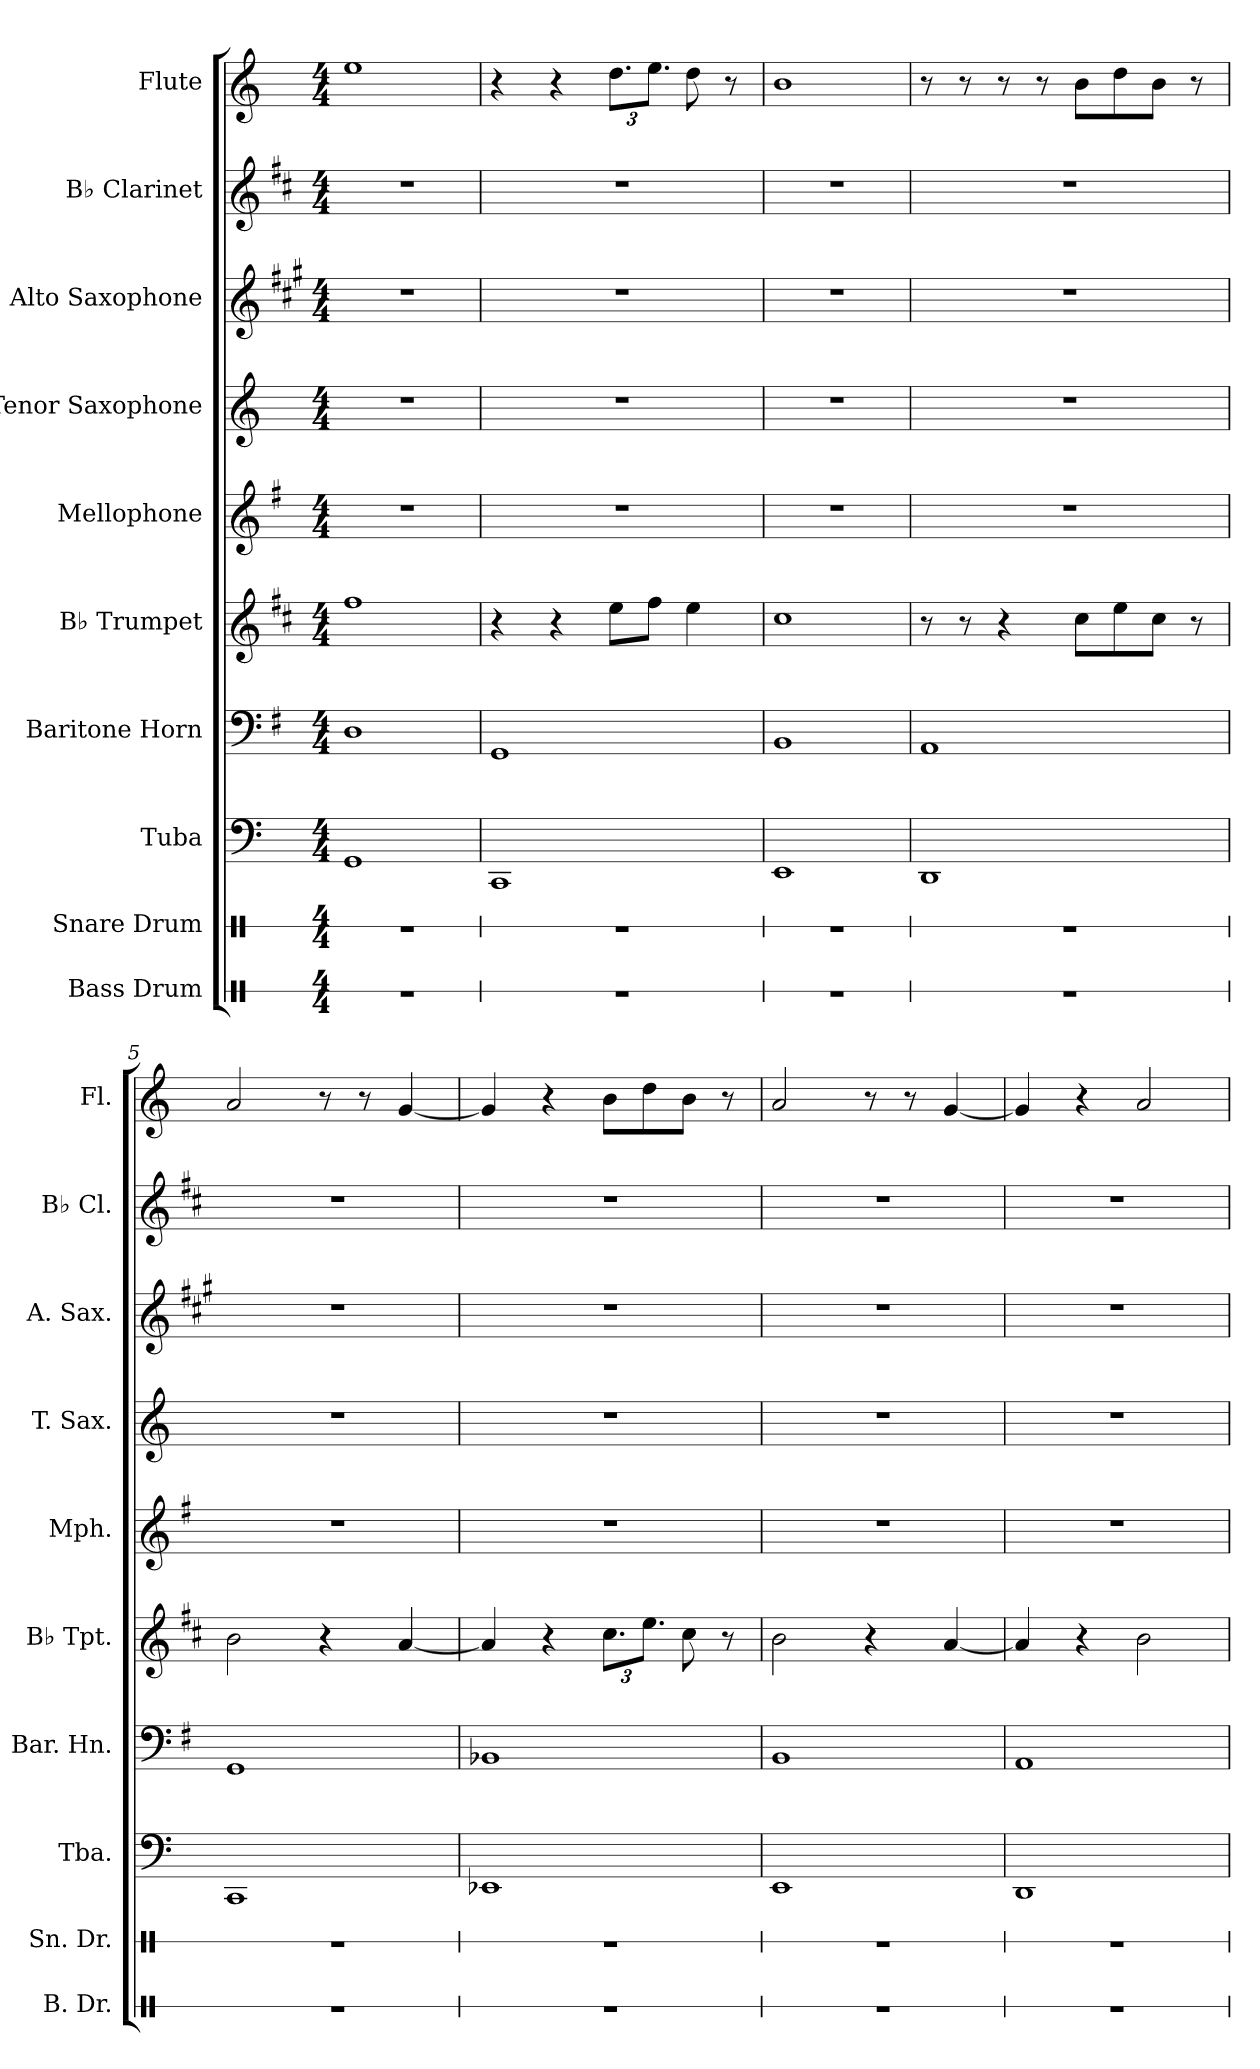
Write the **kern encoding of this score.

**kern	**kern	**kern	**kern	**kern	**kern	**kern	**kern	**kern	**kern
*part10	*part9	*part8	*part7	*part6	*part5	*part4	*part3	*part2	*part1
*staff10	*staff9	*staff8	*staff7	*staff6	*staff5	*staff4	*staff3	*staff2	*staff1
*I"Bass Drum	*I"Snare Drum	*I"Tuba	*I"Baritone Horn	*I"B♭ Trumpet	*I"Mellophone	*I"Tenor Saxophone	*I"Alto Saxophone	*I"B♭ Clarinet	*I"Flute
*I'B. Dr.	*I'Sn. Dr.	*I'Tba.	*I'Bar. Hn.	*I'B♭ Tpt.	*I'Mph.	*I'T. Sax.	*I'A. Sax.	*I'B♭ Cl.	*I'Fl.
*stria1	*stria1	*	*	*	*	*	*	*	*
*clefX	*clefX	*clefF4	*clefF4	*clefG2	*clefG2	*clefG2	*clefG2	*clefG2	*clefG2
*	*	*	*ITrd4c7	*ITrd1c2	*ITrd4c7	*ITrd8c14	*ITrd5c9	*ITrd1c2	*
*k[]	*k[]	*k[]	*k[]	*k[]	*k[]	*k[]	*k[]	*k[]	*k[]
*M4/4	*M4/4	*M4/4	*M4/4	*M4/4	*M4/4	*M4/4	*M4/4	*M4/4	*M4/4
=1	=1	=1	=1	=1	=1	=1	=1	=1	=1
1r	1r	1GG	1GG	1ee	1r	1r	1r	1r	1ee
=2	=2	=2	=2	=2	=2	=2	=2	=2	=2
1r	1r	1CC	1CC	4r	1r	1r	1r	1r	4r
.	.	.	.	4r	.	.	.	.	4r
*	*	*	*	*	*	*	*	*	*Xbrackettup
.	.	.	.	8dd\L	.	.	.	.	12.dd\L
.	.	.	.	8ee\J	.	.	.	.	12.ee\J
.	.	.	.	4dd\	.	.	.	.	8dd\
.	.	.	.	.	.	.	.	.	8r
=3	=3	=3	=3	=3	=3	=3	=3	=3	=3
1r	1r	1EE	1EE	1b	1r	1r	1r	1r	1b
=4	=4	=4	=4	=4	=4	=4	=4	=4	=4
1r	1r	1DD	1DD	8r	1r	1r	1r	1r	8r
.	.	.	.	8r	.	.	.	.	8r
.	.	.	.	4r	.	.	.	.	8r
.	.	.	.	.	.	.	.	.	8r
.	.	.	.	8b\L	.	.	.	.	8b\L
.	.	.	.	8dd\	.	.	.	.	8dd\
.	.	.	.	8b\J	.	.	.	.	8b\J
.	.	.	.	8r	.	.	.	.	8r
=5	=5	=5	=5	=5	=5	=5	=5	=5	=5
1r	1r	1CC	1CC	2a\	1r	1r	1r	1r	2a/
.	.	.	.	4r	.	.	.	.	8r
.	.	.	.	.	.	.	.	.	8r
.	.	.	.	[4g/	.	.	.	.	[4g/
=6	=6	=6	=6	=6	=6	=6	=6	=6	=6
1r	1r	1EE-X	1EE-X	4g/]	1r	1r	1r	1r	4g/]
.	.	.	.	4r	.	.	.	.	4r
*	*	*	*	*Xbrackettup	*	*	*	*	*
.	.	.	.	12.b\L	.	.	.	.	8b\L
.	.	.	.	12.dd\J	.	.	.	.	8dd\
.	.	.	.	8b\	.	.	.	.	8b\J
.	.	.	.	8r	.	.	.	.	8r
=7	=7	=7	=7	=7	=7	=7	=7	=7	=7
1r	1r	1EE	1EE	2a\	1r	1r	1r	1r	2a/
.	.	.	.	4r	.	.	.	.	8r
.	.	.	.	.	.	.	.	.	8r
.	.	.	.	[4g/	.	.	.	.	[4g/
!!LO:PB:g=z
=8	=8	=8	=8	=8	=8	=8	=8	=8	=8
1r	1r	1DD	1DD	4g/]	1r	1r	1r	1r	4g/]
.	.	.	.	4r	.	.	.	.	4r
.	.	.	.	2a\	.	.	.	.	2a/
=	=	=	=	=	=	=	=	=	=
*-	*-	*-	*-	*-	*-	*-	*-	*-	*-
